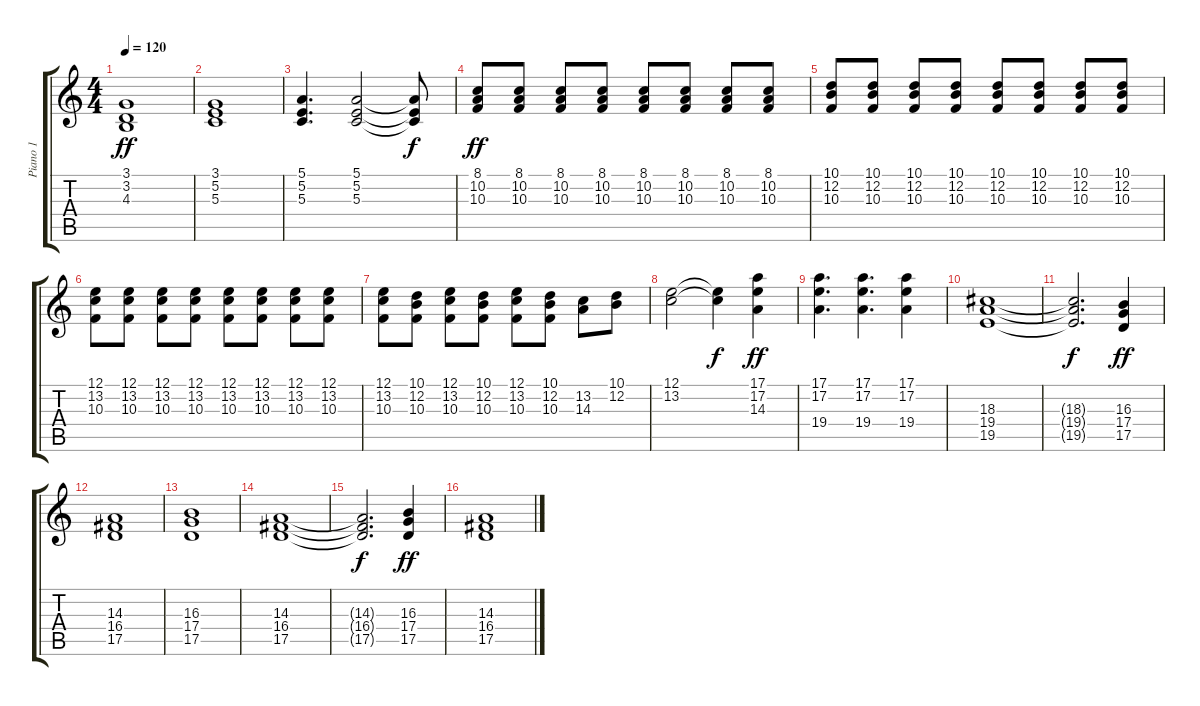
\track ("Piano 1" "Piano 1") {instrument brightacousticpiano}
\staff {score tabs}
\tuning (E4 B3 G3 D3 A2 E2) {hide}
\ts (4 4)
\tempo 120
\clef g2
\ks c
(3.1 3.2 4.3).1{dy ff} |
(3.1 5.2 5.3).1 |
(5.1 5.2 5.3).4{d} (5.1 5.2 5.3).2 (5.1{t} 5.2{t} 5.3{t}).8{dy f} |
(8.1 10.2 10.3).8{dy ff} (8.1 10.2 10.3).8 (8.1 10.2 10.3).8 (8.1 10.2 10.3).8 (8.1 10.2 10.3).8 (8.1 10.2 10.3).8 (8.1 10.2 10.3).8 (8.1 10.2 10.3).8 |
(10.1 12.2 10.3).8 (10.1 12.2 10.3).8 (10.1 12.2 10.3).8 (10.1 12.2 10.3).8 (10.1 12.2 10.3).8 (10.1 12.2 10.3).8 (10.1 12.2 10.3).8 (10.1 12.2 10.3).8 |
(12.1 13.2 10.3).8 (12.1 13.2 10.3).8 (12.1 13.2 10.3).8 (12.1 13.2 10.3).8 (12.1 13.2 10.3).8 (12.1 13.2 10.3).8 (12.1 13.2 10.3).8 (12.1 13.2 10.3).8 |
(12.1 13.2 10.3).8 (10.1 12.2 10.3).8 (12.1 13.2 10.3).8 (10.1 12.2 10.3).8 (12.1 13.2 10.3).8 (10.1 12.2 10.3).8 (13.2 14.3).8 (10.1 12.2).8 |
(12.1 13.2).2 (12.1{t} 13.2{t}).4{dy f} (17.1 17.2 14.3).4{dy ff} |
(17.1 17.2 19.4).4{d} (17.1 17.2 19.4).4{d} (17.1 17.2 19.4).4 |
(18.3 19.4 19.5).1 |
(18.3{t} 19.4{t} 19.5{t}).2{d dy f} (16.3 17.4 17.5).4{dy ff} |
(14.3 16.4 17.5).1 |
(16.3 17.4 17.5).1 |
(14.3 16.4 17.5).1 |
(14.3{t} 16.4{t} 17.5{t}).2{d dy f} (16.3 17.4 17.5).4{dy ff} |
(14.3 16.4 17.5).1
